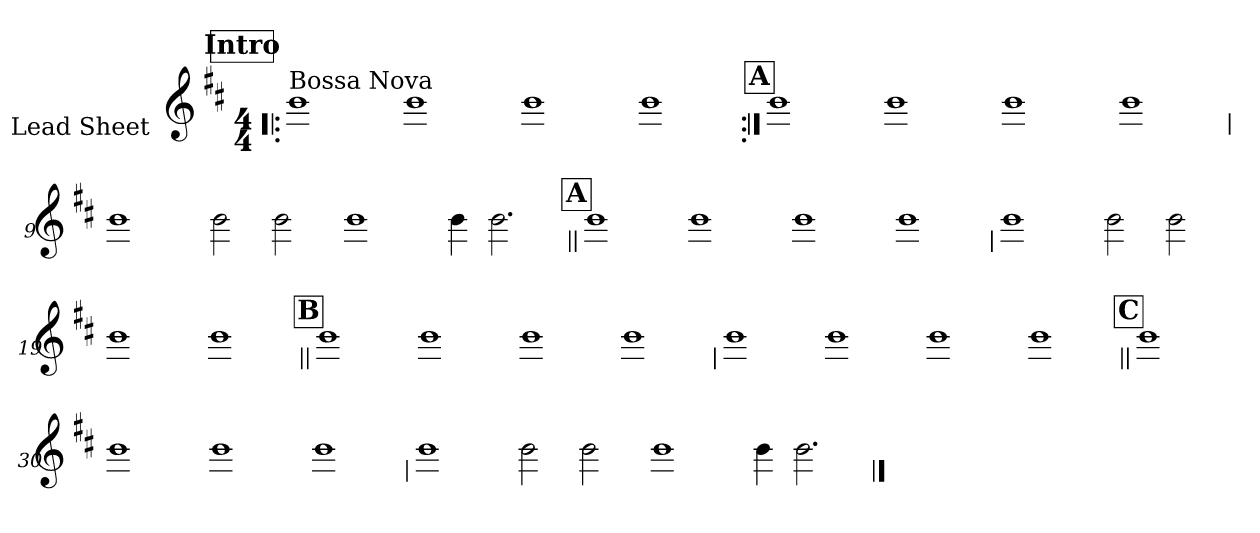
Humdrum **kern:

**kern
*part1
*staff1
*I"Lead Sheet
*stria0
*clefG2
*k[f#c#]
*D:
*M4/4
!!LO:REH:place=s1:a:t=Intro
=1!|:
!LO:TX:a:t=Bossa Nova
1b
=2-
1b
=3-
1b
=4-
1b
!!LO:LB:g=z
!!LO:REH:place=s1:a:t=A
=5:|!
1b
=6-
1b
=7-
1b
=8-
1b
!!LO:LB:g=z
=9
1b
=10-
2b
2b
=11-
1b
=12-
4b
2.b
!!LO:LB:g=z
!!LO:REH:place=s1:a:t=A
=13||
1b
=14-
1b
=15-
1b
=16-
1b
!!LO:LB:g=z
=17
1b
=18-
2b
2b
=19-
1b
=20-
1b
!!LO:LB:g=z
!!LO:REH:place=s1:a:t=B
=21||
1b
=22-
1b
=23-
1b
=24-
1b
!!LO:LB:g=z
=25
1b
=26-
1b
=27-
1b
=28-
1b
!!LO:LB:g=z
!!LO:REH:place=s1:a:t=C
=29||
1b
=30-
1b
=31-
1b
=32-
1b
!!LO:LB:g=z
=33
1b
=34-
2b
2b
=35-
1b
=36-
4b
2.b
==
*-
